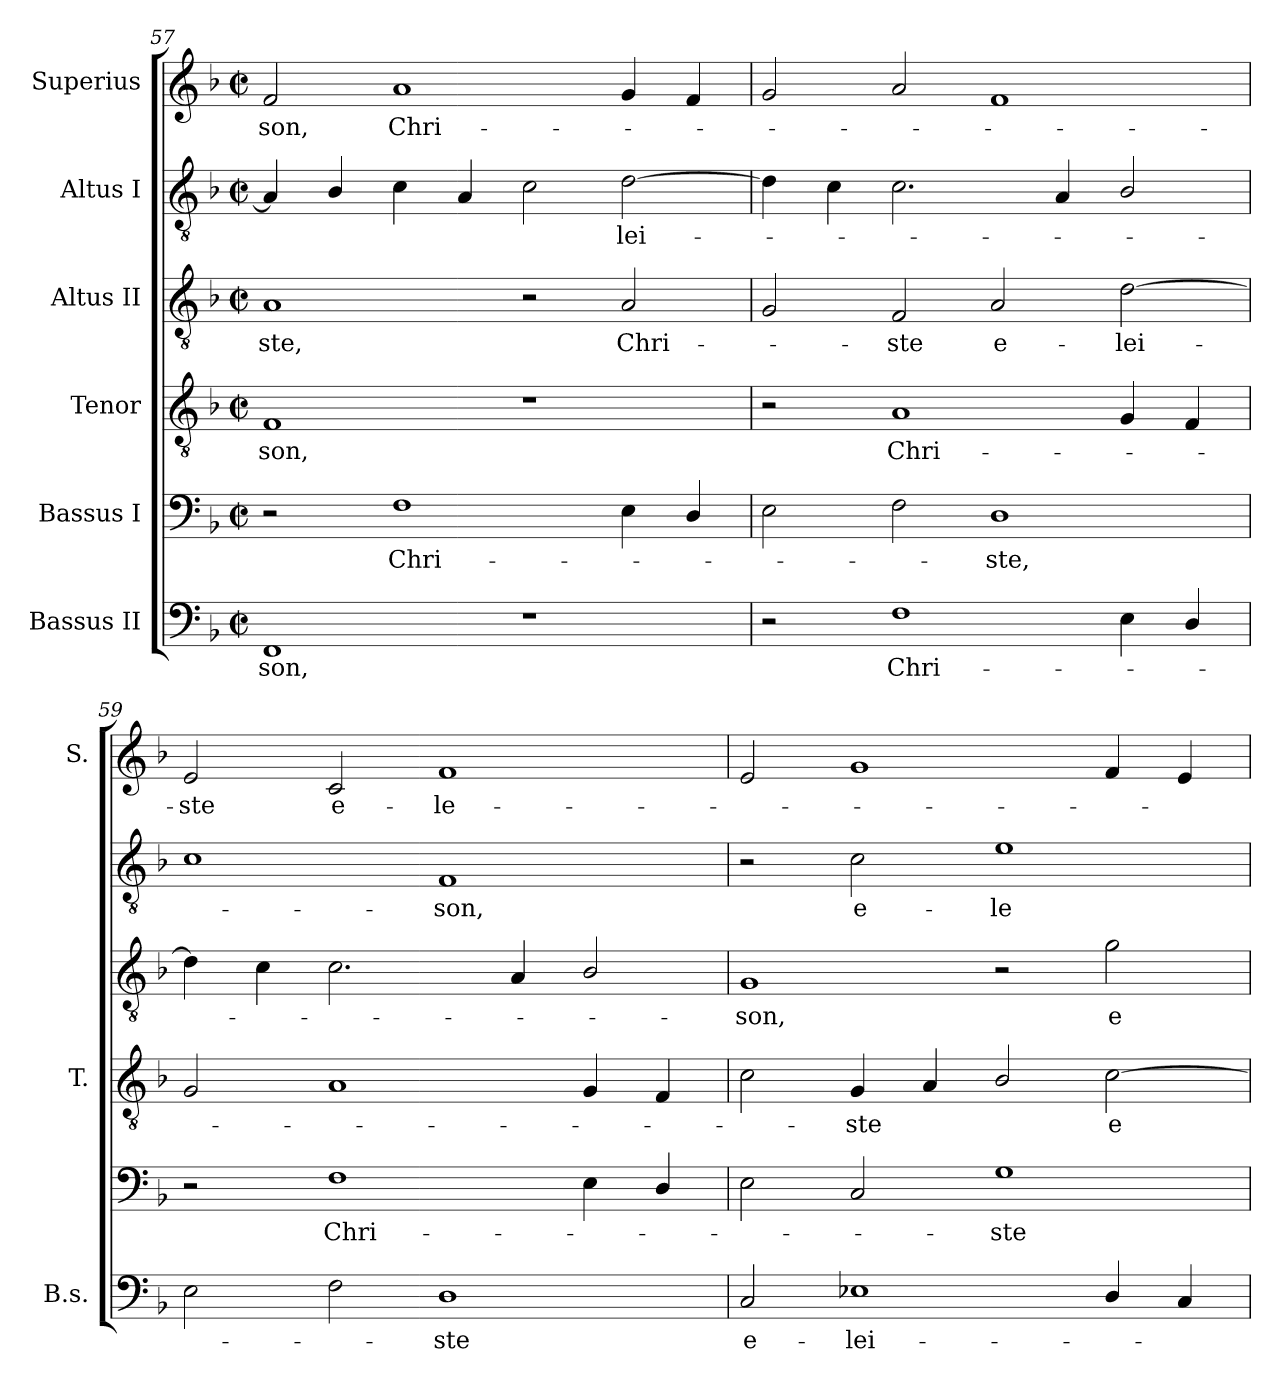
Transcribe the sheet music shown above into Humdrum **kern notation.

**kern	**text	**kern	**text	**kern	**text	**kern	**text	**kern	**text	**kern	**text
*part6	*part6	*part5	*part5	*part4	*part4	*part3	*part3	*part2	*part2	*part1	*part1
*staff6	*staff6	*staff5	*staff5	*staff4	*staff4	*staff3	*staff3	*staff2	*staff2	*staff1	*staff1
*I"Bassus II	*	*I"Bassus I	*	*I"Tenor	*	*I"Altus II	*	*I"Altus I	*	*I"Superius	*
*I'B.s.	*	*	*	*I'T.	*	*	*	*	*	*I'S.	*
*clefF4	*	*clefF4	*	*clefGv2	*	*clefGv2	*	*clefGv2	*	*clefG2	*
*	*	*	*	*ITrd7c12	*	*ITrd7c12	*	*ITrd7c12	*	*	*
*k[b-]	*	*k[b-]	*	*k[b-]	*	*k[b-]	*	*k[b-]	*	*k[b-]	*
*F:	*	*F:	*	*F:	*	*F:	*	*F:	*	*F:	*
*M2/2	*	*M2/2	*	*M2/2	*	*M2/2	*	*M2/2	*	*M2/2	*
*met(c|)	*	*met(c|)	*	*met(c|)	*	*met(c|)	*	*met(c|)	*	*met(c|)	*
=57	=57	=57	=57	=57	=57	=57	=57	=57	=57	=57	=57
!	!LO:LY:b:color=#000000	!	!	!	!	!	!	!	!	!	!
!	!	!	!	!	!LO:LY:b:color=#000000	!	!	!	!	!	!
!	!	!	!	!	!	!	!LO:LY:b:color=#000000	!	!	!	!
!	!	!	!	!	!	!	!	!	!	!	!LO:LY:b:color=#000000
1FFi	-son,	2r	.	1FFi	-son,	1AAi	-ste,	4AAi/]	.	2fi/	-son,
.	.	.	.	.	.	.	.	4BB-i/	.	.	.
!	!	!	!LO:LY:b:color=#000000	!	!	!	!	!	!	!	!
!	!	!	!	!	!	!	!	!	!	!	!LO:LY:b:color=#000000
.	.	1Fi	Chri-	.	.	.	.	4Ci\	.	1ai	Chri-
.	.	.	.	.	.	.	.	4AAi/	.	.	.
1r	.	.	.	1r	.	2r	.	2Ci\	.	.	.
!	!	!	!	!	!	!	!LO:LY:b:color=#000000	!	!	!	!
!	!	!	!	!	!	!	!	!	!LO:LY:b:color=#000000	!	!
.	.	4Ei\	.	.	.	2AAi/	Chri-	[>2Di\	-lei-	4gi/	.
.	.	4Di/	.	.	.	.	.	.	.	4fi/	.
!!LO:LB:g=z
=58	=58	=58	=58	=58	=58	=58	=58	=58	=58	=58	=58
2r	.	2Ei\	.	2r	.	2GGi/	.	4Di\]	.	2gi/	.
.	.	.	.	.	.	.	.	4Ci\	.	.	.
!	!LO:LY:b:color=#000000	!	!	!	!	!	!	!	!	!	!
!	!	!	!	!	!LO:LY:b:color=#000000	!	!	!	!	!	!
!	!	!	!	!	!	!	!LO:LY:b:color=#000000	!	!	!	!
1Fi	Chri-	2Fi\	.	1AAi	Chri-	2FFi/	-ste	2.Ci\	.	2ai/	.
!	!	!	!LO:LY:b:color=#000000	!	!	!	!	!	!	!	!
!	!	!	!	!	!	!	!LO:LY:b:color=#000000	!	!	!	!
.	.	1Di	-ste,	.	.	2AAi/	e-	.	.	1fi	.
.	.	.	.	.	.	.	.	4AAi/	.	.	.
!	!	!	!	!	!	!	!LO:LY:b:color=#000000	!	!	!	!
4Ei\	.	.	.	4GGi/	.	[>2Di\	-lei-	2BB-i/	.	.	.
4Di/	.	.	.	4FFi/	.	.	.	.	.	.	.
=59	=59	=59	=59	=59	=59	=59	=59	=59	=59	=59	=59
!	!	!	!	!	!	!	!	!	!	!	!LO:LY:b:color=#000000
2Ei\	.	2r	.	2GGi/	.	4Di\]	.	1Ci	.	2ei/	-ste
.	.	.	.	.	.	4Ci\	.	.	.	.	.
!	!	!	!LO:LY:b:color=#000000	!	!	!	!	!	!	!	!
!	!	!	!	!	!	!	!	!	!	!	!LO:LY:b:color=#000000
2Fi\	.	1Fi	Chri-	1AAi	.	2.Ci\	.	.	.	2ci/	e-
!	!LO:LY:b:color=#000000	!	!	!	!	!	!	!	!	!	!
!	!	!	!	!	!	!	!	!	!LO:LY:b:color=#000000	!	!
!	!	!	!	!	!	!	!	!	!	!	!LO:LY:b:color=#000000
1Di	-ste	.	.	.	.	.	.	1FFi	-son,	1fi	-le-
.	.	.	.	.	.	4AAi/	.	.	.	.	.
.	.	4Ei\	.	4GGi/	.	2BB-i/	.	.	.	.	.
.	.	4Di/	.	4FFi/	.	.	.	.	.	.	.
=60	=60	=60	=60	=60	=60	=60	=60	=60	=60	=60	=60
!	!LO:LY:b:color=#000000	!	!	!	!	!	!	!	!	!	!
!	!	!	!	!	!	!	!LO:LY:b:color=#000000	!	!	!	!
2Ci/	e-	2Ei\	.	2Ci\	.	1GGi	-son,	2r	.	2ei/	.
!	!LO:LY:b:color=#000000	!	!	!	!	!	!	!	!	!	!
!	!	!	!	!	!LO:LY:b:color=#000000	!	!	!	!	!	!
!	!	!	!	!	!	!	!	!	!LO:LY:b:color=#000000	!	!
1E-Xi	-lei-	2Ci/	.	4GGi/	-ste	.	.	2Ci\	e-	1gi	.
.	.	.	.	4AAi/	.	.	.	.	.	.	.
!	!	!	!LO:LY:b:color=#000000	!	!	!	!	!	!	!	!
!	!	!	!	!	!	!	!	!	!LO:LY:b:color=#000000	!	!
.	.	1Gi	-ste	2BB-i/	.	2r	.	1Ei	-le-	.	.
!	!	!	!	!	!LO:LY:b:color=#000000	!	!	!	!	!	!
!	!	!	!	!	!	!	!LO:LY:b:color=#000000	!	!	!	!
4Di/	.	.	.	[>2Ci\	e-	2Gi\	e-	.	.	4fi/	.
4Ci/	.	.	.	.	.	.	.	.	.	4ei/	.
=	=	=	=	=	=	=	=	=	=	=	=
*-	*-	*-	*-	*-	*-	*-	*-	*-	*-	*-	*-
